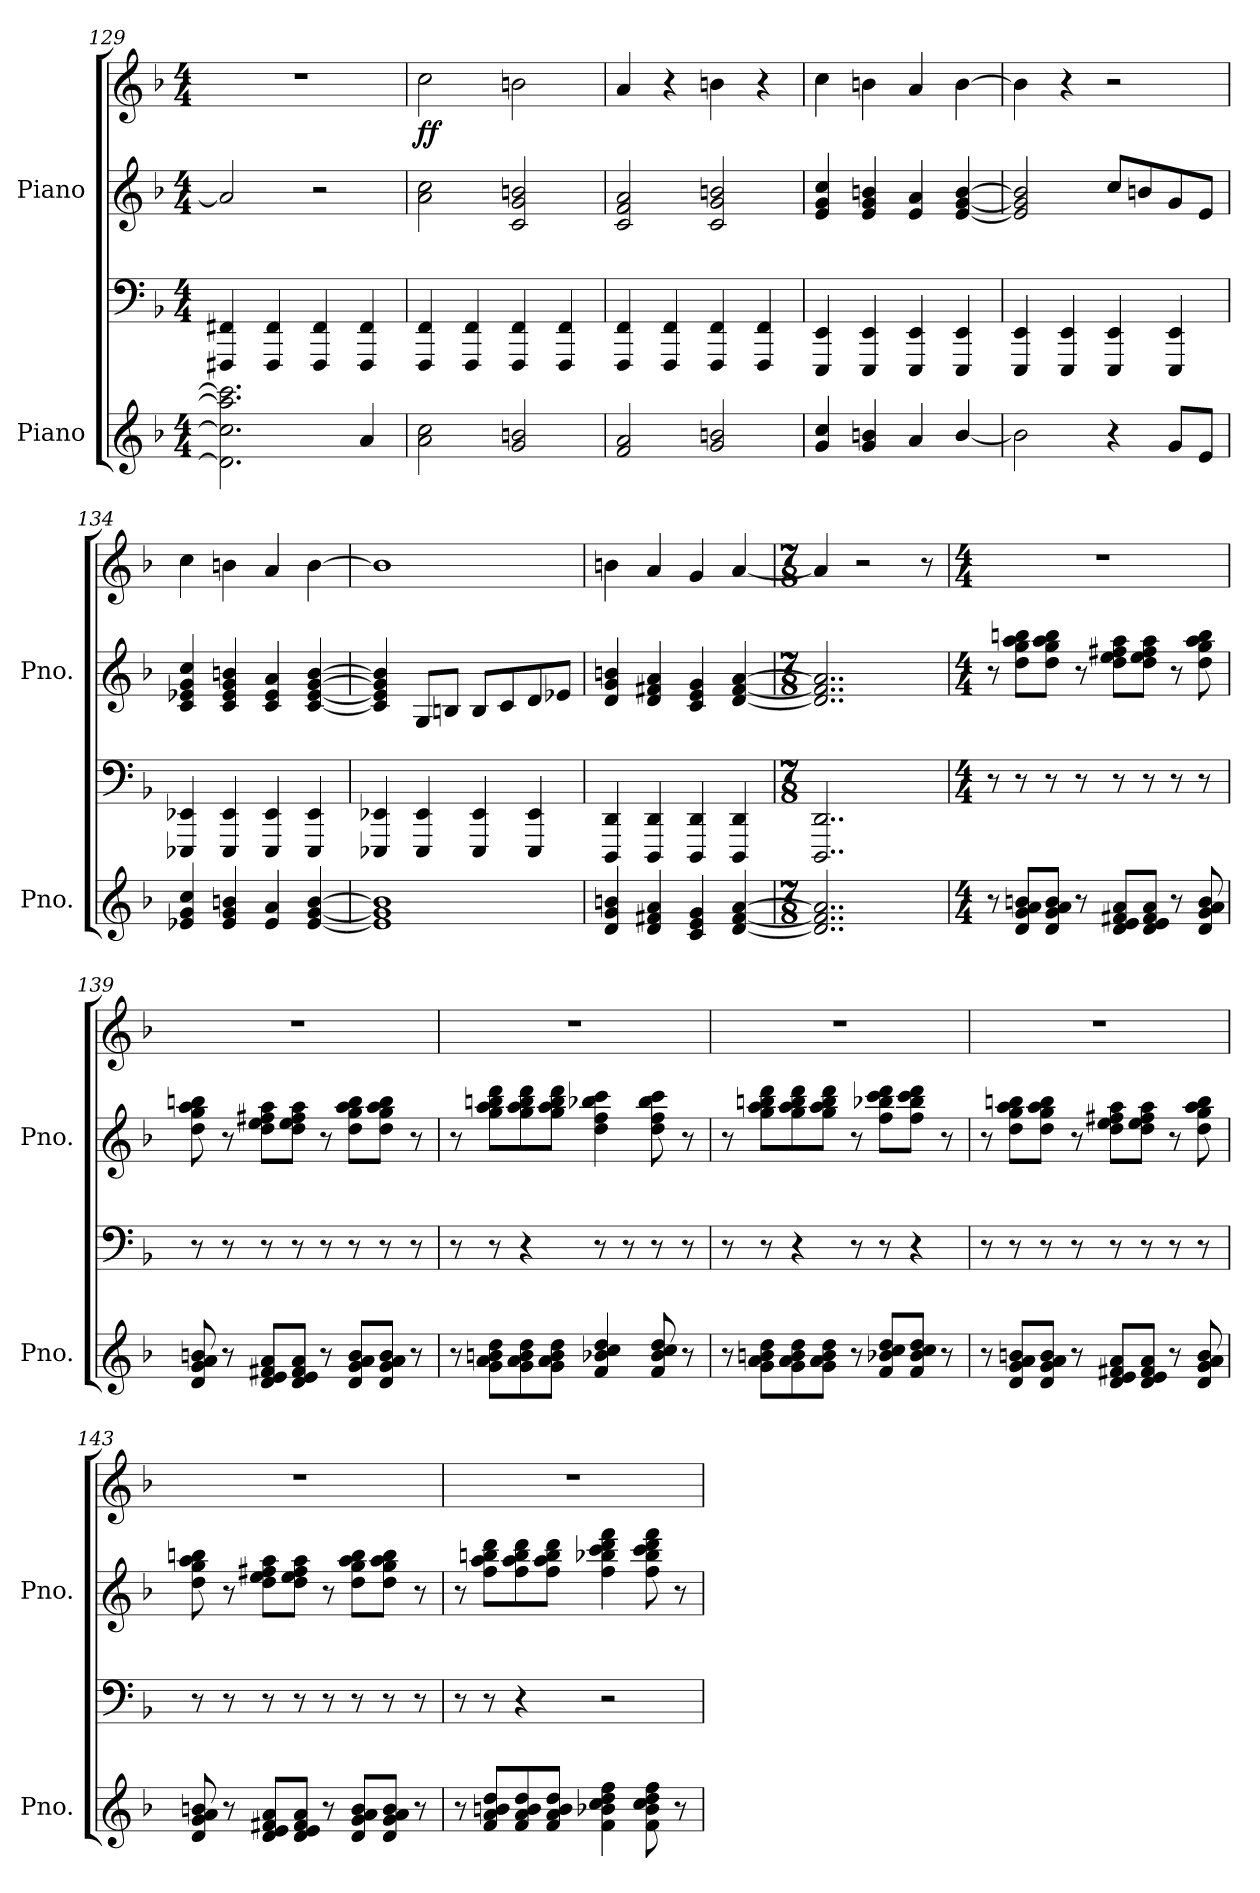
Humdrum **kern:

**kern	**kern	**kern	**kern	**dynam
*part2	*part2	*part1	*part1	*part1
*staff4	*staff3	*staff2	*staff1	*staff1/2
*I"Piano	*	*I"Piano	*	*
*I'Pno.	*	*I'Pno.	*	*
*clefG2	*clefF4	*clefG2	*clefG2	*
*k[b-]	*k[b-]	*k[b-]	*k[b-]	*
*M4/4	*M4/4	*M4/4	*M4/4	*
=129	=129	=129	=129	=129
2.d\] 2.cc#\] 2.aa\] 2.ccc#\]	4FFF#X/ 4FF#X/	2a/]	1r	.
.	4FFF#/ 4FF#/	.	.	.
.	4FFF#/ 4FF#/	2r	.	.
4a/	4FFF#/ 4FF#/	.	.	.
=130	=130	=130	=130	=130
*	*	*	*MM152	*
!	!	!	!	!LO:DY:b
2a\ 2cc\	4FFF/ 4FF/	2a\ 2cc\	2cc\	ff
.	4FFF/ 4FF/	.	.	.
2g/ 2bn/	4FFF/ 4FF/	2c/ 2g/ 2bn/	2bn\	.
.	4FFF/ 4FF/	.	.	.
=131	=131	=131	=131	=131
2f/ 2a/	4FFF/ 4FF/	2c/ 2f/ 2a/	4a/	.
.	4FFF/ 4FF/	.	4r	.
2g/ 2bn/	4FFF/ 4FF/	2c/ 2g/ 2bn/	4bn\	.
.	4FFF/ 4FF/	.	4r	.
=132	=132	=132	=132	=132
4g/ 4cc/	4EEE/ 4EE/	4e/ 4g/ 4cc/	4cc\	.
4g/ 4bn/	4EEE/ 4EE/	4e/ 4g/ 4bn/	4bn\	.
4a/	4EEE/ 4EE/	4e/ 4a/	4a/	.
[4b/	4EEE/ 4EE/	[4e/ [4g/ [4b/	[4b\	.
=133	=133	=133	=133	=133
2b\]	4EEE/ 4EE/	2e/] 2g/] 2b/]	4b\]	.
.	4EEE/ 4EE/	.	4r	.
4r	4EEE/ 4EE/	8cc/L	2r	.
.	.	8bn/	.	.
8g/L	4EEE/ 4EE/	8g/	.	.
8e/J	.	8e/J	.	.
!!LO:PB:g=z
=134	=134	=134	=134	=134
4e-X/ 4g/ 4cc/	4EEE-X/ 4EE-X/	4c/ 4e-X/ 4g/ 4cc/	4cc\	.
4e-/ 4g/ 4bn/	4EEE-/ 4EE-/	4c/ 4e-/ 4g/ 4bn/	4bn\	.
4e-/ 4a/	4EEE-/ 4EE-/	4c/ 4e-/ 4a/	4a/	.
[4e-/ [4g/ [4b/	4EEE-/ 4EE-/	[4c/ [4e-/ [4g/ [4b/	[4b\	.
=135	=135	=135	=135	=135
1e-] 1g] 1b]	4EEE-X/ 4EE-X/	4c/] 4e-/] 4g/] 4b/]	1b]	.
.	4EEE-/ 4EE-/	8G/L	.	.
.	.	8Bn/J	.	.
.	4EEE-/ 4EE-/	8B/L	.	.
.	.	8c/	.	.
.	4EEE-/ 4EE-/	8d/	.	.
.	.	8e-X/J	.	.
=136	=136	=136	=136	=136
4d/ 4g/ 4bn/	4DDD/ 4DD/	4d/ 4g/ 4bn/	4bn\	.
4d/ 4f#X/ 4a/	4DDD/ 4DD/	4d/ 4f#X/ 4a/	4a/	.
4c/ 4e/ 4g/	4DDD/ 4DD/	4c/ 4e/ 4g/	4g/	.
[4d/ [4f#/ [4a/	4DDD/ 4DD/	[4d/ [4f#/ [4a/	[4a/	.
=137	=137	=137	=137	=137
*M7/8	*M7/8	*M7/8	*M7/8	*
2..d/] 2..f#/] 2..a/]	2..DDD/ 2..DD/	2..d/] 2..f#/] 2..a/]	4a/]	.
.	.	.	2r	.
.	.	.	8r	.
=138	=138	=138	=138	=138
*M4/4	*M4/4	*M4/4	*M4/4	*
8r	8r	8r	1r	.
8d/ 8g/ 8a/ 8bn/L	8r	8dd\ 8gg\ 8aa\ 8bbn\L	.	.
8d/ 8g/ 8a/ 8b/J	8r	8dd\ 8gg\ 8aa\ 8bb\J	.	.
8r	8r	8r	.	.
8d/ 8e/ 8f#X/ 8a/L	8r	8dd\ 8ee\ 8ff#X\ 8aa\L	.	.
8d/ 8e/ 8f#/ 8a/J	8r	8dd\ 8ee\ 8ff#\ 8aa\J	.	.
8r	8r	8r	.	.
8d/ 8g/ 8a/ 8b/	8r	8dd\ 8gg\ 8aa\ 8bb\	.	.
!!LO:LB:g=z
=139	=139	=139	=139	=139
8d/ 8g/ 8a/ 8bn/	8r	8dd\ 8gg\ 8aa\ 8bbn\	1r	.
8r	8r	8r	.	.
8d/ 8e/ 8f#X/ 8a/L	8r	8dd\ 8ee\ 8ff#X\ 8aa\L	.	.
8d/ 8e/ 8f#/ 8a/J	8r	8dd\ 8ee\ 8ff#\ 8aa\J	.	.
8r	8r	8r	.	.
8d/ 8g/ 8a/ 8b/L	8r	8dd\ 8gg\ 8aa\ 8bb\L	.	.
8d/ 8g/ 8a/ 8b/J	8r	8dd\ 8gg\ 8aa\ 8bb\J	.	.
8r	8r	8r	.	.
=140	=140	=140	=140	=140
8r	8r	8r	1r	.
8g\ 8a\ 8bn\ 8dd\L	8r	8gg\ 8aa\ 8bbn\ 8ddd\L	.	.
8g\ 8a\ 8b\ 8dd\	4r	8gg\ 8aa\ 8bb\ 8ddd\	.	.
8g\ 8a\ 8b\ 8dd\J	.	8gg\ 8aa\ 8bb\ 8ddd\J	.	.
4f/ 4b-X/ 4cc/ 4dd/	8r	4dd\ 4ff\ 4bb-X\ 4ccc\	.	.
.	8r	.	.	.
8f/ 8b-/ 8cc/ 8dd/	8r	8dd\ 8ff\ 8bb-\ 8ccc\	.	.
8r	8r	8r	.	.
=141	=141	=141	=141	=141
8r	8r	8r	1r	.
8g\ 8a\ 8bn\ 8dd\L	8r	8gg\ 8aa\ 8bbn\ 8ddd\L	.	.
8g\ 8a\ 8b\ 8dd\	4r	8gg\ 8aa\ 8bb\ 8ddd\	.	.
8g\ 8a\ 8b\ 8dd\J	.	8gg\ 8aa\ 8bb\ 8ddd\J	.	.
8r	8r	8r	.	.
8f/ 8b-X/ 8cc/ 8dd/L	8r	8ff\ 8bb-X\ 8ccc\ 8ddd\L	.	.
8f/ 8b-/ 8cc/ 8dd/J	4r	8ff\ 8bb-\ 8ccc\ 8ddd\J	.	.
8r	.	8r	.	.
!!LO:LB:g=z
=142	=142	=142	=142	=142
8r	8r	8r	1r	.
8d/ 8g/ 8a/ 8bn/L	8r	8dd\ 8gg\ 8aa\ 8bbn\L	.	.
8d/ 8g/ 8a/ 8b/J	8r	8dd\ 8gg\ 8aa\ 8bb\J	.	.
8r	8r	8r	.	.
8d/ 8e/ 8f#X/ 8a/L	8r	8dd\ 8ee\ 8ff#X\ 8aa\L	.	.
8d/ 8e/ 8f#/ 8a/J	8r	8dd\ 8ee\ 8ff#\ 8aa\J	.	.
8r	8r	8r	.	.
8d/ 8g/ 8a/ 8b/	8r	8dd\ 8gg\ 8aa\ 8bb\	.	.
=143	=143	=143	=143	=143
8d/ 8g/ 8a/ 8bn/	8r	8dd\ 8gg\ 8aa\ 8bbn\	1r	.
8r	8r	8r	.	.
8d/ 8e/ 8f#X/ 8a/L	8r	8dd\ 8ee\ 8ff#X\ 8aa\L	.	.
8d/ 8e/ 8f#/ 8a/J	8r	8dd\ 8ee\ 8ff#\ 8aa\J	.	.
8r	8r	8r	.	.
8d/ 8g/ 8a/ 8b/L	8r	8dd\ 8gg\ 8aa\ 8bb\L	.	.
8d/ 8g/ 8a/ 8b/J	8r	8dd\ 8gg\ 8aa\ 8bb\J	.	.
8r	8r	8r	.	.
=144	=144	=144	=144	=144
8r	8r	8r	1r	.
8f/ 8a/ 8bn/ 8dd/L	8r	8ff\ 8aa\ 8bbn\ 8ddd\L	.	.
8f/ 8a/ 8b/ 8dd/	4r	8ff\ 8aa\ 8bb\ 8ddd\	.	.
8f/ 8a/ 8b/ 8dd/J	.	8ff\ 8aa\ 8bb\ 8ddd\J	.	.
4f\ 4b-X\ 4cc\ 4dd\ 4ff\	2r	4ff\ 4bb-X\ 4ccc\ 4ddd\ 4fff\	.	.
8f\ 8b-\ 8cc\ 8dd\ 8ff\	.	8ff\ 8bb-\ 8ccc\ 8ddd\ 8fff\	.	.
8r	.	8r	.	.
=	=	=	=	=
*-	*-	*-	*-	*-
